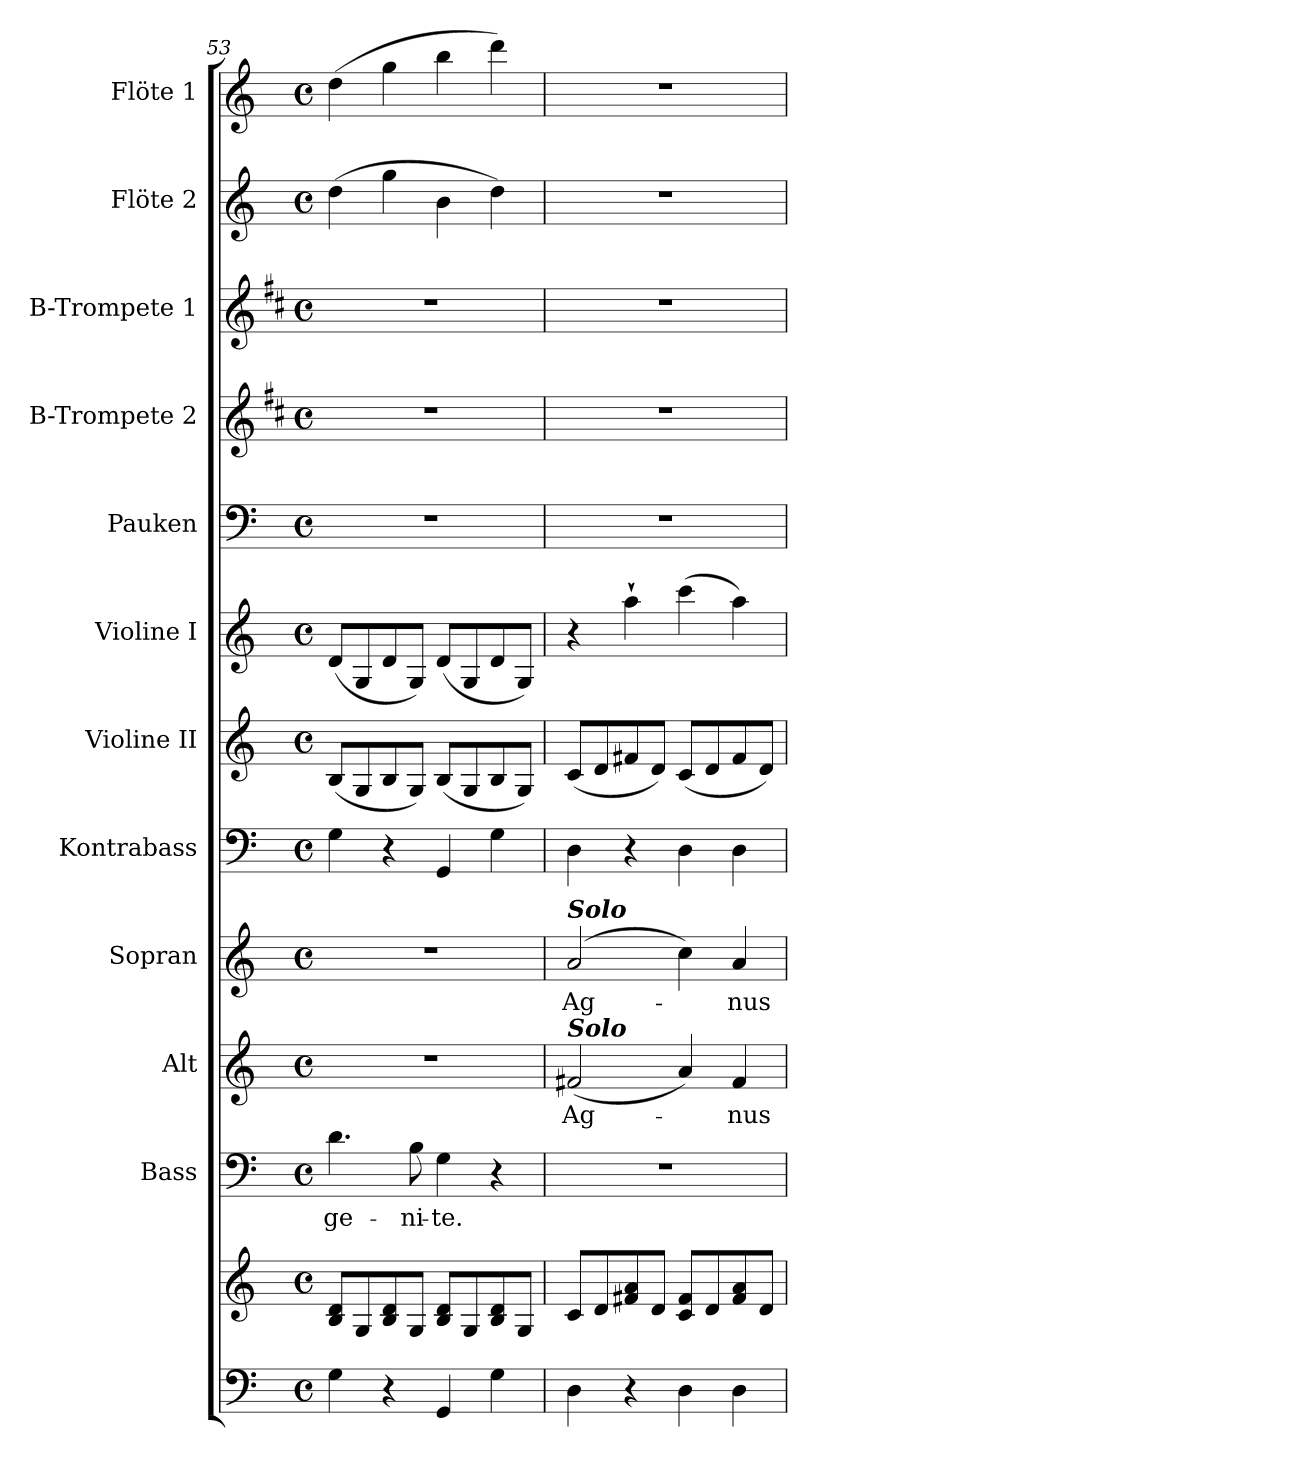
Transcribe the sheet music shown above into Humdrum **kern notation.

**kern	**kern	**kern	**text	**kern	**text	**kern	**text	**kern	**kern	**kern	**kern	**kern	**kern	**kern	**kern
*part12	*part12	*part11	*part11	*part10	*part10	*part9	*part9	*part8	*part7	*part6	*part5	*part4	*part3	*part2	*part1
*staff13	*staff12	*staff11	*staff11	*staff10	*staff10	*staff9	*staff9	*staff8	*staff7	*staff6	*staff5	*staff4	*staff3	*staff2	*staff1
*	*	*I"Bass	*	*I"Alt	*	*I"Sopran	*	*I"Kontrabass	*I"Violine II	*I"Violine I	*I"Pauken	*I"B-Trompete 2	*I"B-Trompete 1	*I"Flöte 2	*I"Flöte 1
*	*	*I'B.	*	*I'A.	*	*I'S.	*	*I'Kb.	*I'Vl. II	*I'Vl. I	*I'Pk.	*I'B Trp. 2	*I'B Trp. 1	*I'Fl. 2	*I'Fl. 1
!!LO:PB:g=z
*clefF4	*clefG2	*clefF4	*	*clefG2	*	*clefG2	*	*clefF4	*clefG2	*clefG2	*clefF4	*clefG2	*clefG2	*clefG2	*clefG2
*	*	*	*	*	*	*	*	*ITrd7c12	*	*	*	*ITrd1c2	*ITrd1c2	*	*
*k[]	*k[]	*k[]	*	*k[]	*	*k[]	*	*k[]	*k[]	*k[]	*k[]	*k[]	*k[]	*k[]	*k[]
*C:	*C:	*C:	*	*C:	*	*C:	*	*C:	*C:	*C:	*C:	*C:	*C:	*C:	*C:
*M4/4	*M4/4	*M4/4	*	*M4/4	*	*M4/4	*	*M4/4	*M4/4	*M4/4	*M4/4	*M4/4	*M4/4	*M4/4	*M4/4
*met(c)	*met(c)	*met(c)	*	*met(c)	*	*met(c)	*	*met(c)	*met(c)	*met(c)	*met(c)	*met(c)	*met(c)	*met(c)	*met(c)
=53	=53	=53	=53	=53	=53	=53	=53	=53	=53	=53	=53	=53	=53	=53	=53
!	!	!	!LO:LY:b	!	!	!	!	!	!	!	!	!	!	!	!
4G\	8B/ 8d/L	4.d\	-ge-	1r	.	1r	.	4GG\	(<8B/L	(<8d/L	1r	1r	1r	(>4dd\	(>4dd\
.	8G/	.	.	.	.	.	.	.	8G/	8G/	.	.	.	.	.
4r	8B/ 8d/	.	.	.	.	.	.	4r	8B/	8d/	.	.	.	4gg\	4gg\
!	!	!	!LO:LY:b	!	!	!	!	!	!	!	!	!	!	!	!
.	8G/J	8B\	-ni-	.	.	.	.	.	8G/J)	8G/J)	.	.	.	.	.
!	!	!	!LO:LY:b	!	!	!	!	!	!	!	!	!	!	!	!
4GG/	8B/ 8d/L	4G\	-te.	.	.	.	.	4GGG/	(<8B/L	(<8d/L	.	.	.	4b\	4bb\
.	8G/	.	.	.	.	.	.	.	8G/	8G/	.	.	.	.	.
4G\	8B/ 8d/	4r	.	.	.	.	.	4GG\	8B/	8d/	.	.	.	4dd\)	4ddd\)
.	8G/J	.	.	.	.	.	.	.	8G/J)	8G/J)	.	.	.	.	.
=54	=54	=54	=54	=54	=54	=54	=54	=54	=54	=54	=54	=54	=54	=54	=54
!	!	!	!	!	!	!LO:TX:a:Bi:t=Solo	!	!	!	!	!	!	!	!	!
!	!	!	!	!LO:TX:a:Bi:t=Solo	!	!	!	!	!	!	!	!	!	!	!
!	!	!	!	!	!LO:LY:b	!	!LO:LY:b	!	!	!	!	!	!	!	!
4D\	8c/L	1r	.	(<2f#X/	Ag-	(2a/	Ag-	4DD\	(<8c/L	4r	1r	1r	1r	1r	1r
.	8d/	.	.	.	.	.	.	.	8d/	.	.	.	.	.	.
4r	8f#X/ 8a/	.	.	.	.	.	.	4r	8f#X/	4aa`>\	.	.	.	.	.
.	8d/J	.	.	.	.	.	.	.	8d/J)	.	.	.	.	.	.
4D\	8c/ 8f#/L	.	.	4a/)	.	4cc\)	.	4DD\	(<8c/L	(>4ccc\	.	.	.	.	.
.	8d/	.	.	.	.	.	.	.	8d/	.	.	.	.	.	.
!	!	!	!	!	!LO:LY:b	!	!LO:LY:b	!	!	!	!	!	!	!	!
4D\	8f#/ 8a/	.	.	4f#/	-nus	4a/	-nus	4DD\	8f#/	4aa\)	.	.	.	.	.
.	8d/J	.	.	.	.	.	.	.	8d/J)	.	.	.	.	.	.
=	=	=	=	=	=	=	=	=	=	=	=	=	=	=	=
*-	*-	*-	*-	*-	*-	*-	*-	*-	*-	*-	*-	*-	*-	*-	*-
